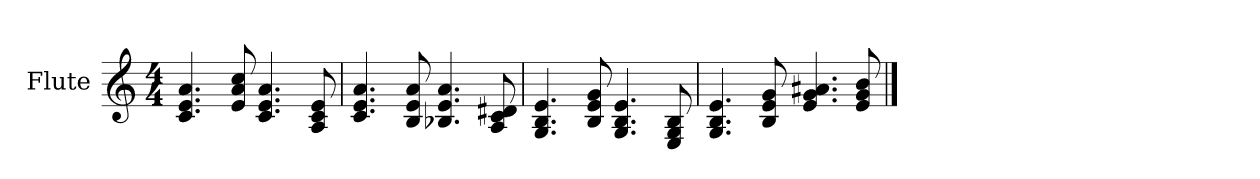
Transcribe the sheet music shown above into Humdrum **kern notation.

**kern
*part1
*staff1
*I"Flute
*I'Fl.
*clefG2
*k[]
*M4/4
=1
4.c/ 4.e/ 4.a/
8e/ 8a/ 8cc/
4.c/ 4.e/ 4.a/
8A/ 8c/ 8e/
=2
4.c/ 4.e/ 4.a/
8B/ 8e/ 8a/
4.B-X/ 4.e/ 4.a/
8A/ 8c/ 8d#X/
=3
4.G/ 4.B/ 4.e/
8B/ 8e/ 8g/
4.G/ 4.B/ 4.e/
8E/ 8G/ 8B/
=4
4.G/ 4.B/ 4.e/
8B/ 8e/ 8g/
4.e/ 4.g/ 4.a#X/
8e/ 8g/ 8b/
==
*-
